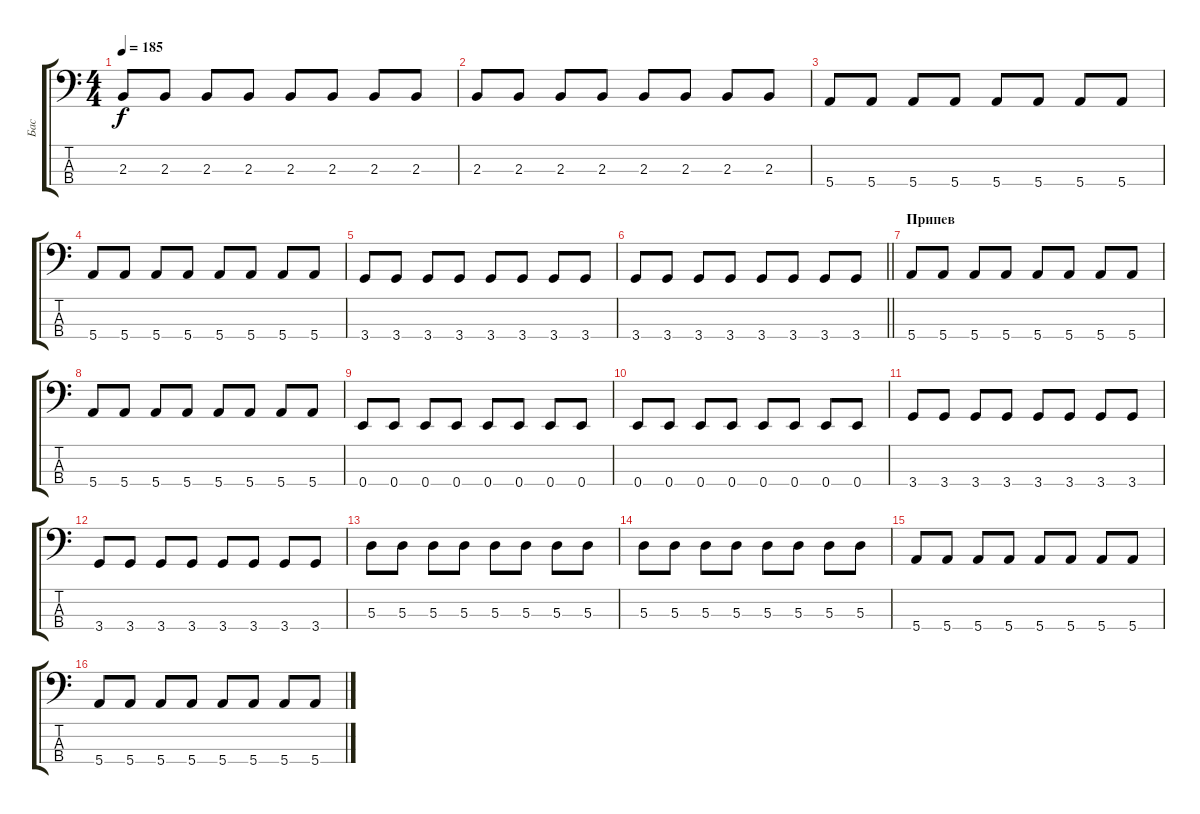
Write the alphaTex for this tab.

\track ("Бас" "Бас") {instrument electricbasspick}
\staff {score tabs}
\tuning (G2 D2 A1 E1) {hide}
\ts (4 4)
\tempo 185
\clef f4
\ks c
2.3.8{dy f} 2.3.8 2.3.8 2.3.8 2.3.8 2.3.8 2.3.8 2.3.8 |
2.3.8 2.3.8 2.3.8 2.3.8 2.3.8 2.3.8 2.3.8 2.3.8 |
5.4.8 5.4.8 5.4.8 5.4.8 5.4.8 5.4.8 5.4.8 5.4.8 |
5.4.8 5.4.8 5.4.8 5.4.8 5.4.8 5.4.8 5.4.8 5.4.8 |
3.4.8 3.4.8 3.4.8 3.4.8 3.4.8 3.4.8 3.4.8 3.4.8 |
\barLineRight lightlight
3.4.8 3.4.8 3.4.8 3.4.8 3.4.8 3.4.8 3.4.8 3.4.8 |
\section ("" "Припев")
5.4.8 5.4.8 5.4.8 5.4.8 5.4.8 5.4.8 5.4.8 5.4.8 |
5.4.8 5.4.8 5.4.8 5.4.8 5.4.8 5.4.8 5.4.8 5.4.8 |
0.4.8 0.4.8 0.4.8 0.4.8 0.4.8 0.4.8 0.4.8 0.4.8 |
0.4.8 0.4.8 0.4.8 0.4.8 0.4.8 0.4.8 0.4.8 0.4.8 |
3.4.8 3.4.8 3.4.8 3.4.8 3.4.8 3.4.8 3.4.8 3.4.8 |
3.4.8 3.4.8 3.4.8 3.4.8 3.4.8 3.4.8 3.4.8 3.4.8 |
5.3.8 5.3.8 5.3.8 5.3.8 5.3.8 5.3.8 5.3.8 5.3.8 |
5.3.8 5.3.8 5.3.8 5.3.8 5.3.8 5.3.8 5.3.8 5.3.8 |
5.4.8 5.4.8 5.4.8 5.4.8 5.4.8 5.4.8 5.4.8 5.4.8 |
5.4.8 5.4.8 5.4.8 5.4.8 5.4.8 5.4.8 5.4.8 5.4.8
